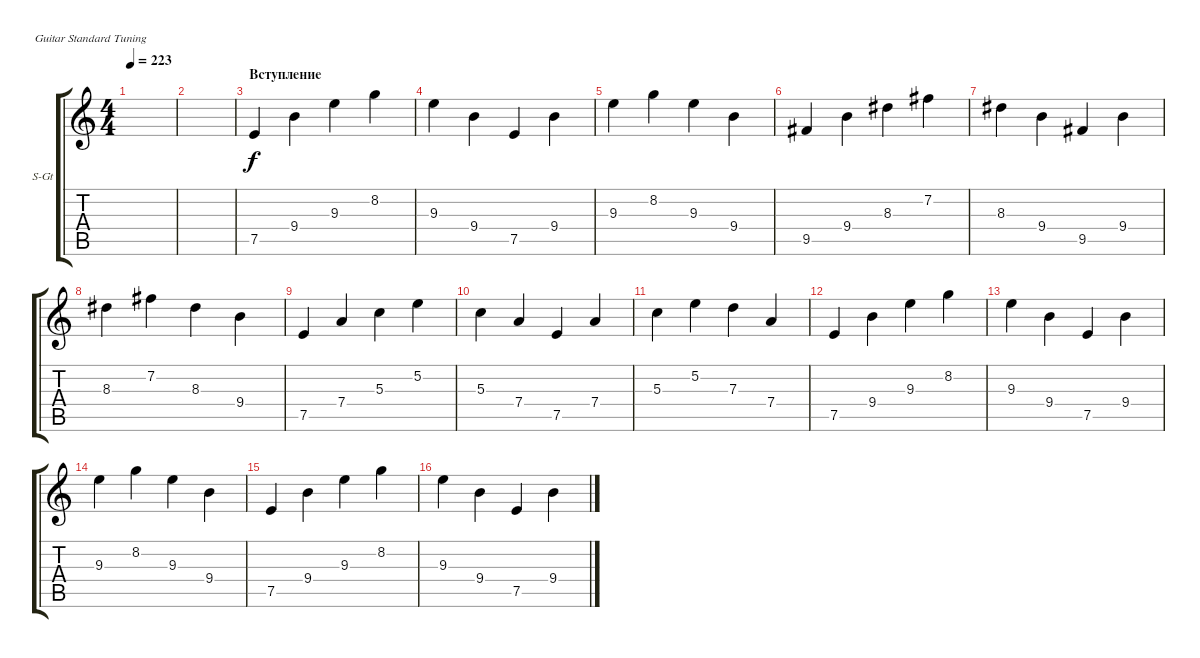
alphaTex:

\defaultSystemsLayout 4
\bracketExtendMode groupsimilarinstruments
\firstSystemTrackNameOrientation horizontal
\otherSystemsTrackNameOrientation horizontal
\track ("Steel Guitar" "S-Gt") {mute instrument acousticguitarsteel}
\staff {score tabs}
\tuning (E4 B3 G3 D3 A2 E2)
\ts (4 4)
\tempo 223
\clef g2
\scale
0.487395
\ks c
|
\scale
0.256303 |
\section ("" "Вступление")
\scale
0.256303 7.5.4 9.4.4 9.3.4 8.2.4 |
\scale
0.333333 9.3.4 9.4.4 7.5.4 9.4.4 |
\scale
0.333333 9.3.4 8.2.4 9.3.4 9.4.4 |
\scale
0.333333 9.5.4 9.4.4 8.3.4 7.2.4 |
\scale
0.333333 8.3.4 9.4.4 9.5.4 9.4.4 |
\scale
0.333333 8.3.4 7.2.4 8.3.4 9.4.4 |
\scale
0.333333 7.5.4 7.4.4 5.3.4 5.2.4 |
5.3.4 7.4.4 7.5.4 7.4.4 |
5.3.4 5.2.4 7.3.4 7.4.4 |
7.5.4 9.4.4 9.3.4 8.2.4 |
9.3.4 9.4.4 7.5.4 9.4.4 |
9.3.4 8.2.4 9.3.4 9.4.4 |
7.5.4 9.4.4 9.3.4 8.2.4 |
9.3.4 9.4.4 7.5.4 9.4.4
